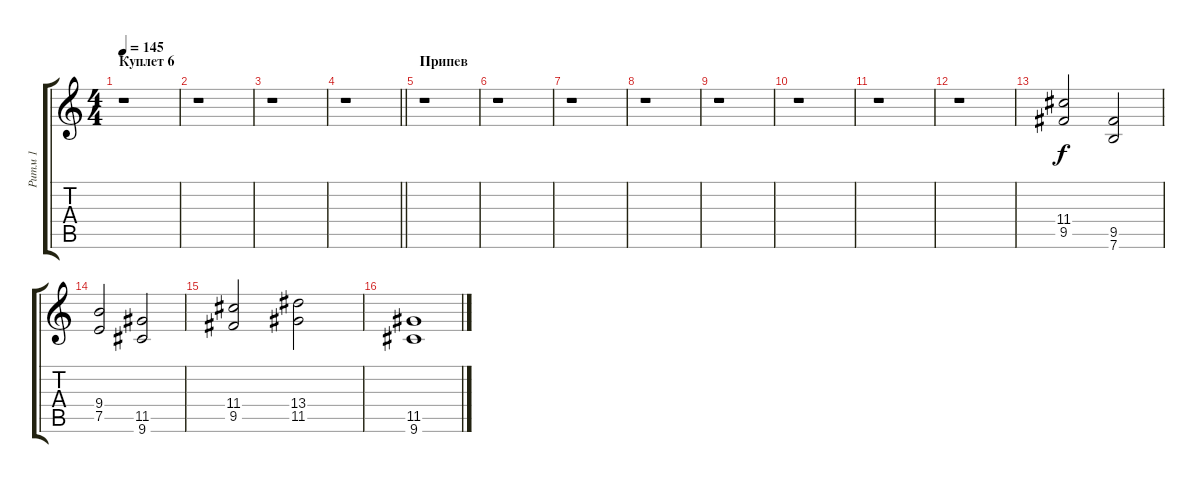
\track ("Ритм 1" "Ритм 1") {instrument distortionguitar}
\staff {score tabs}
\tuning (E4 B3 G3 D3 A2 E2) {hide}
\ts (4 4)
\section ("" "Куплет 6")
\tempo 145
\clef g2
\ks c
r.1{dy f} |
r.1 |
r.1 |
\barLineRight lightlight
r.1 |
\section ("" "Припев")
r.1 |
r.1 |
r.1 |
r.1 |
r.1 |
r.1 |
r.1 |
r.1 |
(11.4 9.5).2 (9.5 7.6).2 |
(9.4 7.5).2 (11.5 9.6).2 |
(11.4 9.5).2 (13.4 11.5).2 |
(11.5 9.6).1
